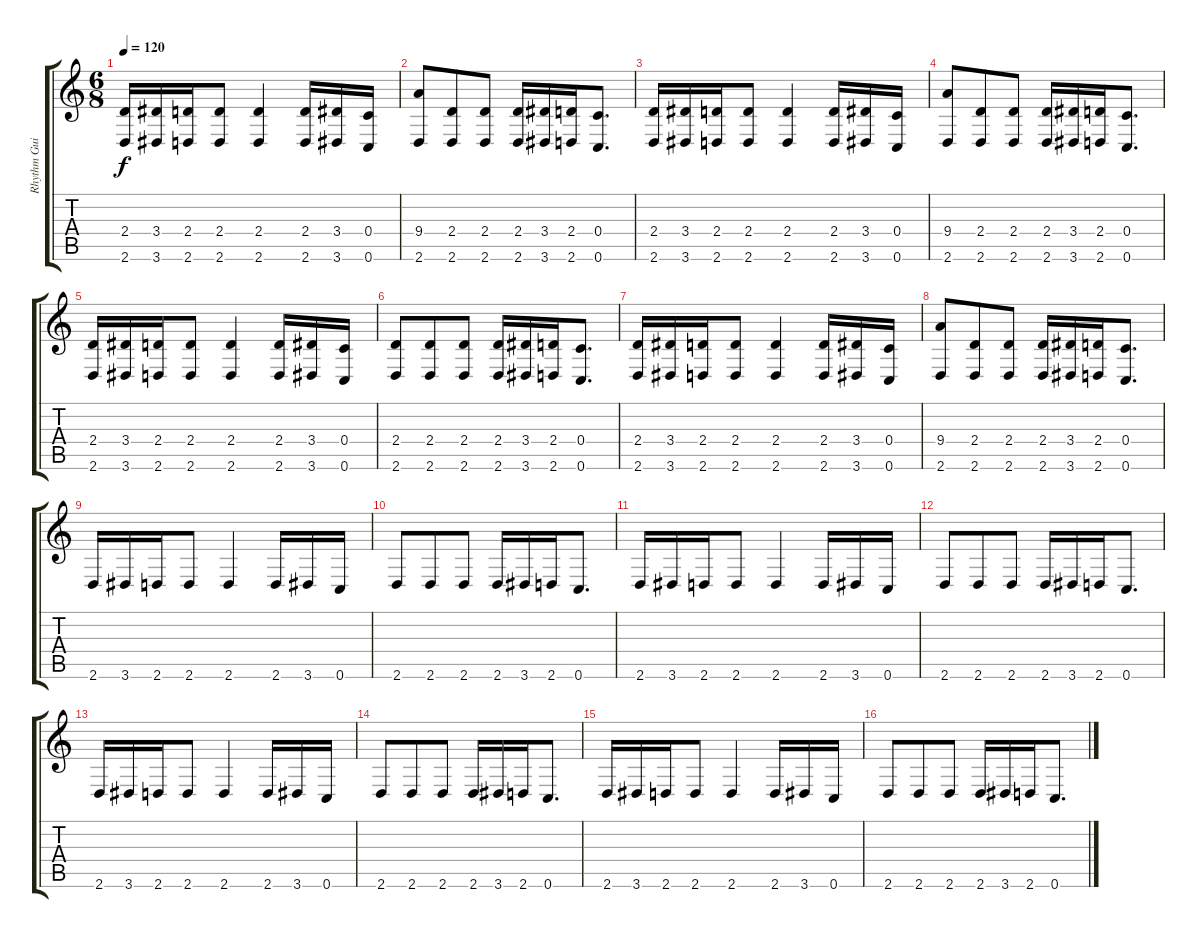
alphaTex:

\track ("Rhythm Guitar" "Rhythm Gui") {instrument overdrivenguitar}
\staff {score tabs}
\tuning (D4 A3 F3 C3 G2 C2) {hide}
\ts (6 8)
\tempo 120
\clef g2
\ks c
(2.4 2.6).16{dy f} (3.4 3.6).16 (2.4 2.6).16 (2.4 2.6).8 (2.4 2.6).4 (2.4 2.6).16 (3.4 3.6).16 (0.4 0.6).16 |
(9.4 2.6).8 (2.4 2.6).8 (2.4 2.6).8 (2.4 2.6).16 (3.4 3.6).16 (2.4 2.6).16 (0.4 0.6).8{d} |
(2.4 2.6).16 (3.4 3.6).16 (2.4 2.6).16 (2.4 2.6).8 (2.4 2.6).4 (2.4 2.6).16 (3.4 3.6).16 (0.4 0.6).16 |
(9.4 2.6).8 (2.4 2.6).8 (2.4 2.6).8 (2.4 2.6).16 (3.4 3.6).16 (2.4 2.6).16 (0.4 0.6).8{d} |
(2.4 2.6).16 (3.4 3.6).16 (2.4 2.6).16 (2.4 2.6).8 (2.4 2.6).4 (2.4 2.6).16 (3.4 3.6).16 (0.4 0.6).16 |
(2.4 2.6).8 (2.4 2.6).8 (2.4 2.6).8 (2.4 2.6).16 (3.4 3.6).16 (2.4 2.6).16 (0.4 0.6).8{d} |
(2.4 2.6).16 (3.4 3.6).16 (2.4 2.6).16 (2.4 2.6).8 (2.4 2.6).4 (2.4 2.6).16 (3.4 3.6).16 (0.4 0.6).16 |
(9.4 2.6).8 (2.4 2.6).8 (2.4 2.6).8 (2.4 2.6).16 (3.4 3.6).16 (2.4 2.6).16 (0.4 0.6).8{d} |
2.6.16 3.6.16 2.6.16 2.6.8 2.6.4 2.6.16 3.6.16 0.6.16 |
2.6.8 2.6.8 2.6.8 2.6.16 3.6.16 2.6.16 0.6.8{d} |
2.6.16 3.6.16 2.6.16 2.6.8 2.6.4 2.6.16 3.6.16 0.6.16 |
2.6.8 2.6.8 2.6.8 2.6.16 3.6.16 2.6.16 0.6.8{d} |
2.6.16 3.6.16 2.6.16 2.6.8 2.6.4 2.6.16 3.6.16 0.6.16 |
2.6.8 2.6.8 2.6.8 2.6.16 3.6.16 2.6.16 0.6.8{d} |
2.6.16 3.6.16 2.6.16 2.6.8 2.6.4 2.6.16 3.6.16 0.6.16 |
2.6.8 2.6.8 2.6.8 2.6.16 3.6.16 2.6.16 0.6.8{d}
